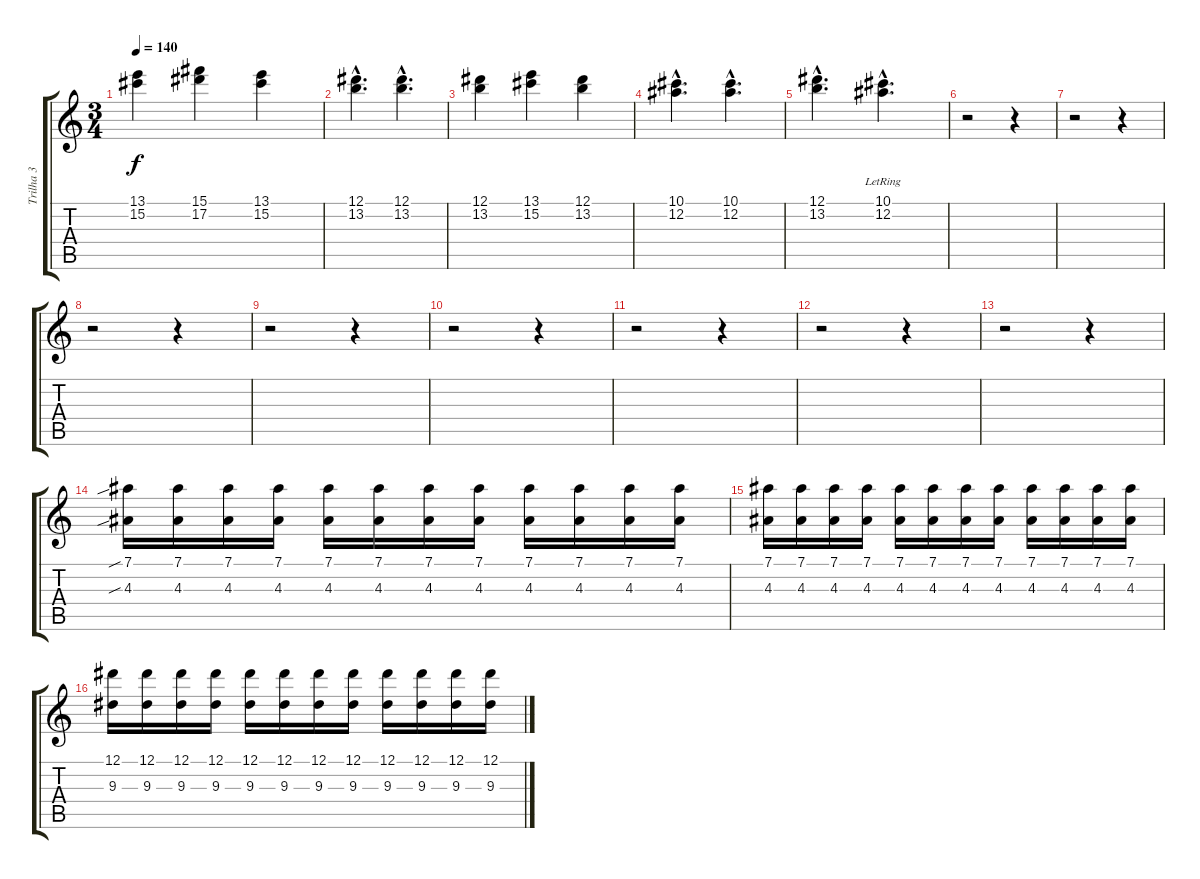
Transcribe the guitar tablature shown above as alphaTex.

\track ("Trilha 3" "Trilha 3") {instrument acousticguitarnylon}
\staff {score tabs}
\tuning (Eb4 Bb3 Gb3 Db3 Ab2 Eb2) {hide}
\ts (3 4)
\tempo 140
\clef g2
\ks c
(13.1 15.2).4{dy f} (15.1 17.2).4 (13.1 15.2).4 |
(12.1{hac} 13.2{hac}).4{d} (12.1{hac} 13.2{hac}).4{d} |
(12.1 13.2).4 (13.1 15.2).4 (12.1 13.2).4 |
(10.1{hac} 12.2{hac}).4{d} (10.1{hac} 12.2{hac}).4{d} |
(12.1{hac} 13.2{hac}).4{d} (10.1{hac lr} 12.2{hac lr}).4{d} |
r.2 r.4 |
r.2 r.4 |
r.2 r.4 |
r.2 r.4 |
r.2 r.4 |
r.2 r.4 |
r.2 r.4 |
r.2 r.4 |
(7.1{sib} 4.3{sib}).16{volume 8} (7.1 4.3).16 (7.1 4.3).16 (7.1 4.3).16 (7.1 4.3).16 (7.1 4.3).16 (7.1 4.3).16 (7.1 4.3).16 (7.1 4.3).16 (7.1 4.3).16 (7.1 4.3).16 (7.1 4.3).16 |
(7.1 4.3).16 (7.1 4.3).16 (7.1 4.3).16 (7.1 4.3).16 (7.1 4.3).16 (7.1 4.3).16 (7.1 4.3).16 (7.1 4.3).16 (7.1 4.3).16 (7.1 4.3).16 (7.1 4.3).16 (7.1 4.3).16 |
(12.1 9.3).16 (12.1 9.3).16 (12.1 9.3).16 (12.1 9.3).16 (12.1 9.3).16 (12.1 9.3).16 (12.1 9.3).16 (12.1 9.3).16 (12.1 9.3).16 (12.1 9.3).16 (12.1 9.3).16 (12.1 9.3).16
